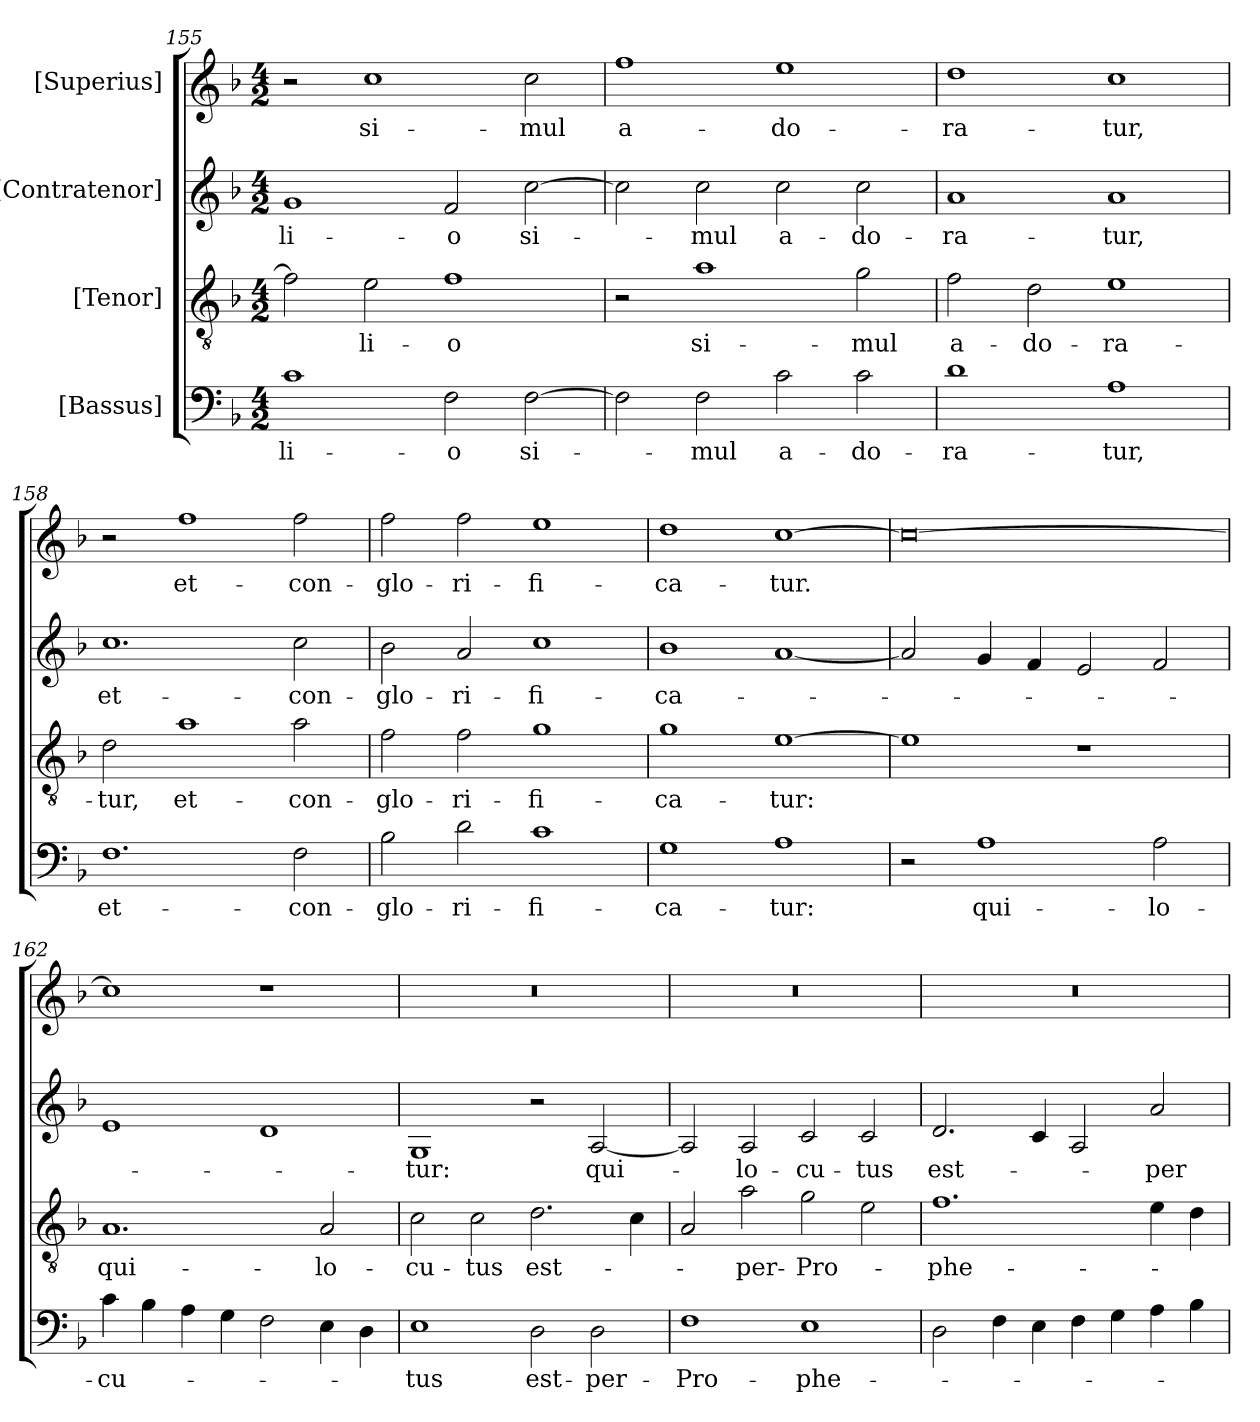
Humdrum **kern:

**kern	**text	**kern	**text	**kern	**text	**kern	**text
*part4	*part4	*part3	*part3	*part2	*part2	*part1	*part1
*staff4	*staff4	*staff3	*staff3	*staff2	*staff2	*staff1	*staff1
*I"[Bassus]	*	*I"[Tenor]	*	*I"[Contratenor]	*	*I"[Superius]	*
*clefF4	*	*clefGv2	*	*clefG2	*	*clefG2	*
*k[b-]	*	*k[b-]	*	*k[b-]	*	*k[b-]	*
*M4/2	*	*M4/2	*	*M4/2	*	*M4/2	*
=155	=155	=155	=155	=155	=155	=155	=155
1c\	-li-	2f\]	.	1g/	-li-	2r	.
.	.	2e\	-li-	.	.	1cc\	si-
2F\	-o	1f\	-o	2f/	-o	.	.
[2F\	si-	.	.	[2cc\	si-	2cc\	-mul
=156	=156	=156	=156	=156	=156	=156	=156
2F\]	.	2r	.	2cc\]	.	1ff\	a-
2F\	-mul	1a\	si-	2cc\	-mul	.	.
2c\	a-	.	.	2cc\	a-	1ee\	-do-
2c\	-do-	2g\	-mul	2cc\	-do-	.	.
=157	=157	=157	=157	=157	=157	=157	=157
1d\	-ra-	2f\	a-	1a/	-ra-	1dd\	-ra-
.	.	2d\	-do-	.	.	.	.
1A\	-tur,	1e\	-ra-	1a/	-tur,	1cc\	-tur,
=158	=158	=158	=158	=158	=158	=158	=158
1.F\	et-	2d\	-tur,	1.cc\	et-	2r	.
.	.	1a\	et-	.	.	1ff\	et-
2F\	con-	2a\	con-	2cc\	con-	2ff\	con-
=159	=159	=159	=159	=159	=159	=159	=159
2B-\	-glo-	2f\	-glo-	2b-\	-glo-	2ff\	-glo-
2d\	-ri-	2f\	-ri-	2a/	-ri-	2ff\	-ri-
1c\	-fi-	1g\	-fi-	1cc\	-fi-	1ee\	-fi-
=160	=160	=160	=160	=160	=160	=160	=160
1G\	-ca-	1g\	-ca-	1b-\	-ca-	1dd\	-ca-
1A\	-tur:	[1e\	-tur:	[1a/	.	[1cc\	-tur.
=161	=161	=161	=161	=161	=161	=161	=161
2r	.	1e\]	.	2a/]	.	0cc\_	.
1A\	qui-	.	.	4g/	.	.	.
.	.	.	.	4f/	.	.	.
.	.	1r	.	2e/	.	.	.
2A\	lo-	.	.	2f/	.	.	.
=162	=162	=162	=162	=162	=162	=162	=162
4c\	-cu-	1.A/	qui-	1e/	.	1cc\]	.
4B-\	.	.	.	.	.	.	.
4A\	.	.	.	.	.	.	.
4G\	.	.	.	.	.	.	.
2F\	.	.	.	1d/	.	1r	.
4E\	.	2A/	lo-	.	.	.	.
4D\	.	.	.	.	.	.	.
=163	=163	=163	=163	=163	=163	=163	=163
1E\	-tus	2c\	-cu-	1G/	-tur:	0r	.
.	.	2c\	-tus	.	.	.	.
2D\	est-	2.d\	est-	2r	.	.	.
2D\	per-	.	.	[2A/	qui-	.	.
.	.	4c\	.	.	.	.	.
=164	=164	=164	=164	=164	=164	=164	=164
1F\	Pro-	2A/	.	2A/]	.	0r	.
.	.	2a\	per-	2A/	lo-	.	.
1E\	-phe-	2g\	Pro-	2c/	-cu-	.	.
.	.	2e\	.	2c/	-tus	.	.
=165	=165	=165	=165	=165	=165	=165	=165
2D\	.	1.f\	-phe-	2.d/	est-	0r	.
4F\	.	.	.	.	.	.	.
4E\	.	.	.	4c/	.	.	.
4F\	.	.	.	2A/	.	.	.
4G\	.	.	.	.	.	.	.
4A\	.	4e\	.	2a/	per-	.	.
4B-\	.	4d\	.	.	.	.	.
=	=	=	=	=	=	=	=
*-	*-	*-	*-	*-	*-	*-	*-
